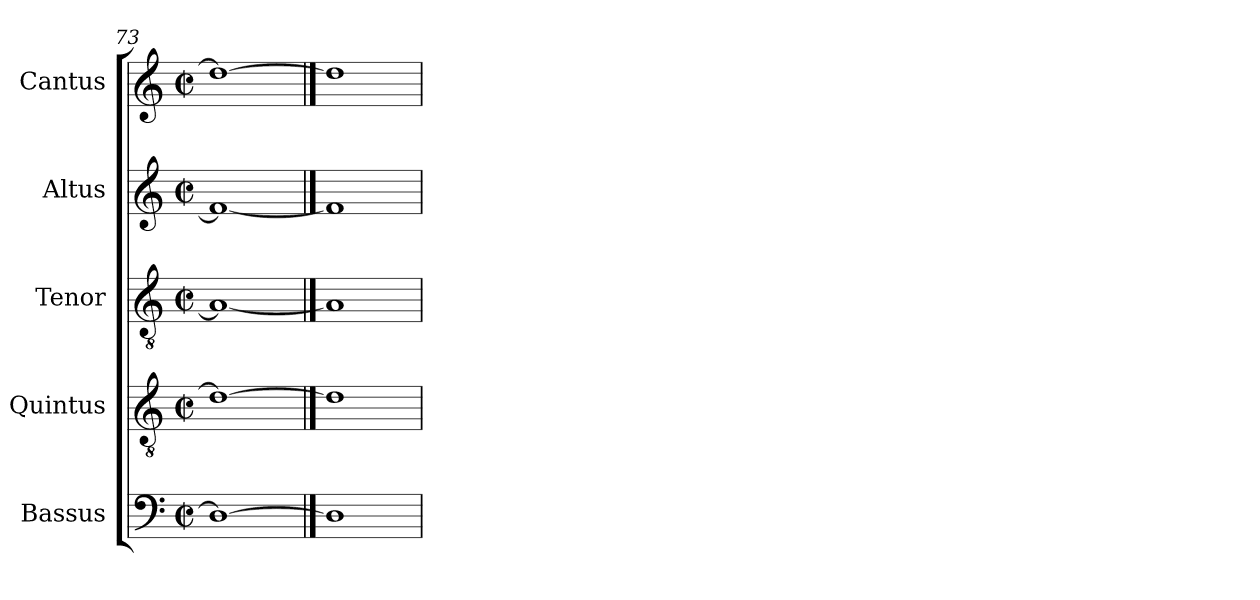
**kern	**text	**kern	**text	**kern	**text	**kern	**text	**kern	**text
*part5	*part5	*part4	*part4	*part3	*part3	*part2	*part2	*part1	*part1
*staff5	*staff5	*staff4	*staff4	*staff3	*staff3	*staff2	*staff2	*staff1	*staff1
*I"Bassus	*	*I"Quintus	*	*I"Tenor	*	*I"Altus	*	*I"Cantus	*
*clefF4	*	*clefGv2	*	*clefGv2	*	*clefG2	*	*clefG2	*
*k[]	*	*k[]	*	*k[]	*	*k[]	*	*k[]	*
*C:	*	*C:	*	*C:	*	*C:	*	*C:	*
*M2/2	*	*M2/2	*	*M2/2	*	*M2/2	*	*M2/2	*
*met(c|)	*	*met(c|)	*	*met(c|)	*	*met(c|)	*	*met(c|)	*
=73	=73	=73	=73	=73	=73	=73	=73	=73	=73
!	!LO:LY:b:cj	!	!LO:LY:b:cj	!	!LO:LY:b:cj	!	!LO:LY:b:cj	!	!LO:LY:b:cj
1D_	.	1d_	.	1A_	.	1f#_	.	1dd_	.
==74	==74	==74	==74	==74	==74	==74	==74	==74	==74
1D]	.	1d]	.	1A]	.	1f#]	.	1dd]	.
=	=	=	=	=	=	=	=	=	=
*-	*-	*-	*-	*-	*-	*-	*-	*-	*-
